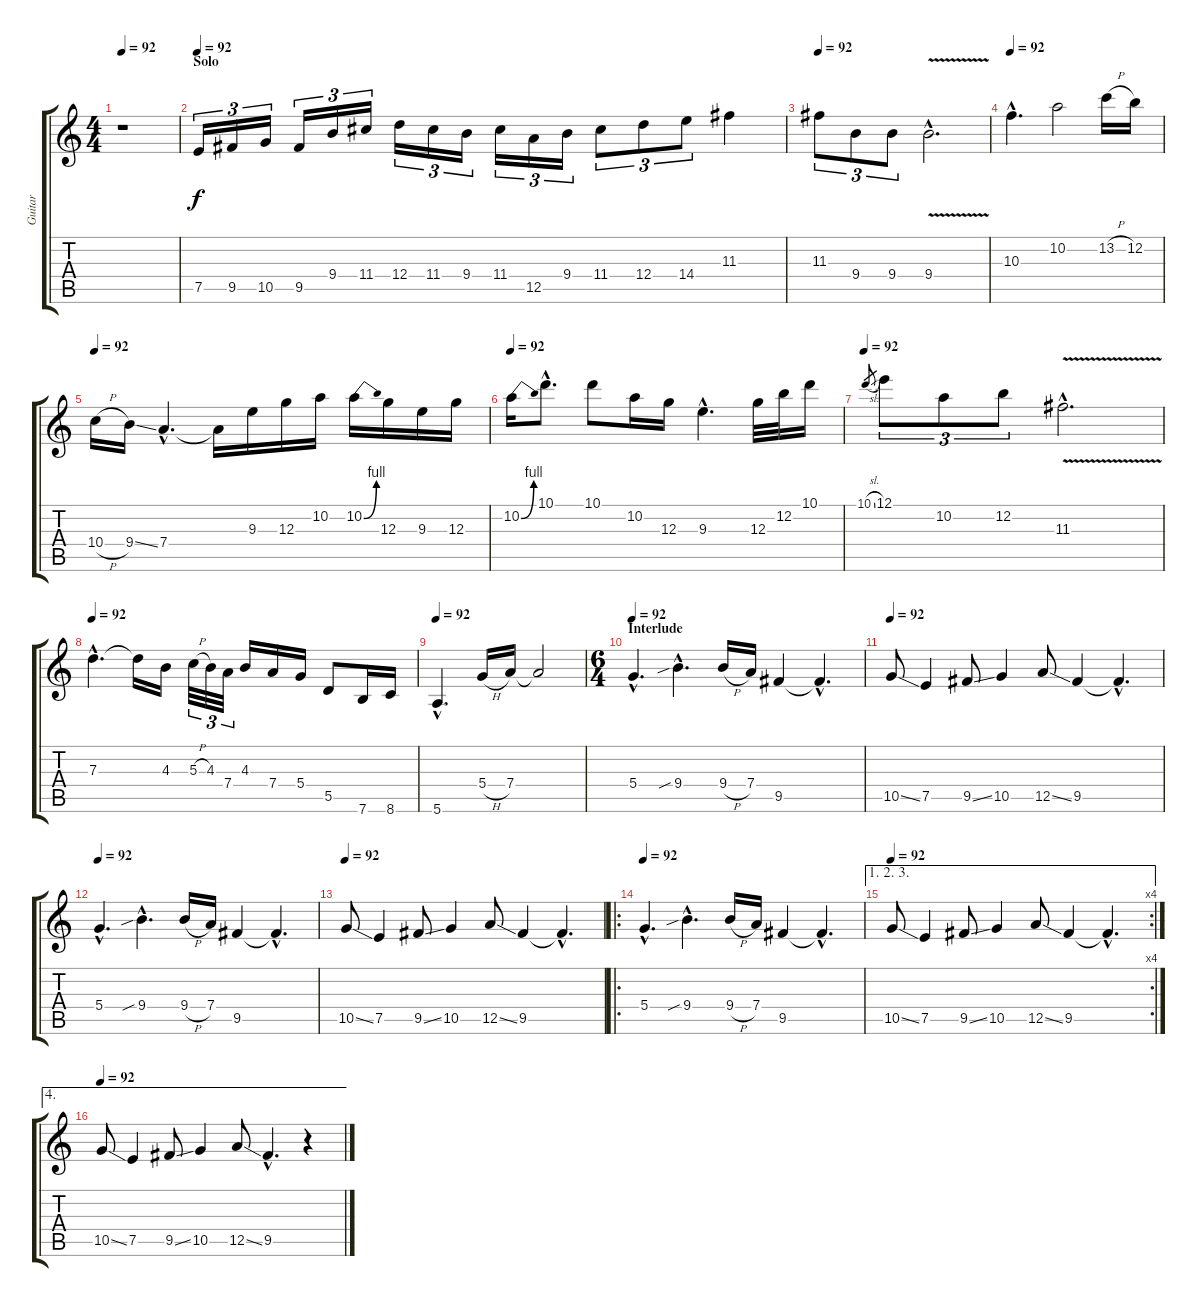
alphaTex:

\track ("Guitar" "Guitar") {instrument overdrivenguitar}
\staff {score tabs}
\tuning (E4 B3 G3 D3 A2 E2) {hide}
\ts (4 4)
\tempo 92
\clef g2
\ks c
r.1{dy f} |
\section ("" "Solo")
\tempo 92
7.5.16{tu (3 2)} 9.5.16{tu (3 2)} 10.5.16{tu (3 2)} 9.5.16{tu (3 2)} 9.4.16{tu (3 2)} 11.4.16{tu (3 2)} 12.4.16{tu (3 2)} 11.4.16{tu (3 2)} 9.4.16{tu (3 2)} 11.4.16{tu (3 2)} 12.5.16{tu (3 2)} 9.4.16{tu (3 2)} 11.4.8{tu (3 2)} 12.4.8{tu (3 2)} 14.4.8{tu (3 2)} 11.3.4 |
\tempo 92
11.3.8{tu (3 2)} 9.4.8{tu (3 2)} 9.4.8{tu (3 2)} 9.4{v hac}.2{d} |
\tempo 92
10.3{hac}.4{d} 10.2.2 13.2{h}.16 12.2.16 |
\tempo 92
10.4{h}.16 9.4{ss}.16 7.4{hac}.4{d} 7.4{t}.16 9.3.16 12.3.16 10.2.16 10.2{be (bend 0 0 60 4)}.16 12.3.16 9.3.16 12.3.16 |
\tempo 92
10.2{be (bend 0 0 60 4)}.16 10.1{hac}.8{d} 10.1.8 10.2.16 12.3.16 9.3{hac}.4{d} 12.3.32 12.2.32 10.1.16 |
\tempo 92
10.1{sl}.8{gr} 12.1.8{tu (3 2)} 10.2.8{tu (3 2)} 12.2.8{tu (3 2)} 11.3{v hac}.2{d} |
\tempo 92
7.3{hac}.4{d} 7.3{t}.16 4.3.16 5.3{h}.32{tu (3 2)} 4.3.32{tu (3 2)} 7.4.32{tu (3 2)} 4.3.16 7.4.16 5.4.16 5.5.8 7.6.16 8.6.16 |
\tempo 92
5.6{hac}.4{d} 5.4{h}.16 7.4.16 7.4{t}.2 |
\ts (6 4)
\section ("" "Interlude")
\tempo 92
5.4{hac}.4{d} 9.4{sib hac}.4{d} 9.4{h}.16 7.4.16 9.5.4 9.5{hac t}.4{d} |
\tempo 92
10.5{ss}.8 7.5.4 9.5{ss}.8 10.5.4 12.5{ss}.8 9.5.4 9.5{hac t}.4{d} |
\tempo 92
5.4{hac}.4{d} 9.4{sib hac}.4{d} 9.4{h}.16 7.4.16 9.5.4 9.5{hac t}.4{d} |
\tempo 92
10.5{ss}.8 7.5.4 9.5{ss}.8 10.5.4 12.5{ss}.8 9.5.4 9.5{hac t}.4{d} |
\ro
\tempo 92
5.4{hac}.4{d} 9.4{sib hac}.4{d} 9.4{h}.16 7.4.16 9.5.4 9.5{hac t}.4{d} |
\ae (1 2 3)
\rc 4
\tempo 92
10.5{ss}.8 7.5.4 9.5{ss}.8 10.5.4 12.5{ss}.8 9.5.4 9.5{hac t}.4{d} |
\ae 4
\tempo 92
10.5{ss}.8 7.5.4 9.5{ss}.8 10.5.4 12.5{ss}.8 9.5{hac}.4{d} r.4
